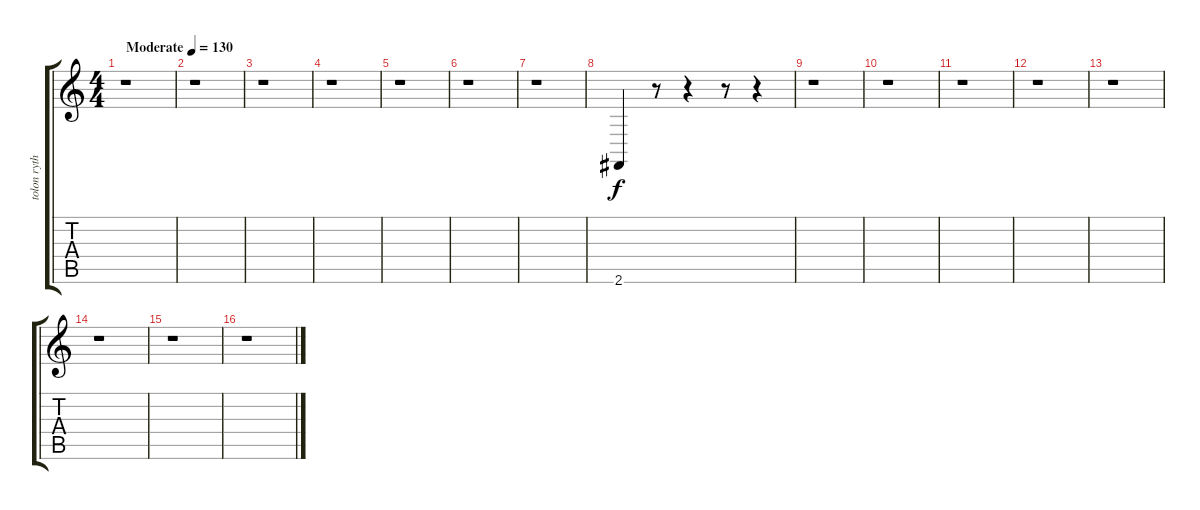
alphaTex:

\track ("tolon rythm" "tolon ryth") {instrument glockenspiel}
\staff {score tabs}
\tuning (E4 B3 G3 D3 A2 E2) {hide}
\ts (4 4)
\tempo (130 "Moderate")
\clef g2
\ks c
r.1{dy f instrument glockenspiel} |
r.1 |
r.1 |
r.1 |
r.1 |
r.1 |
r.1 |
2.6.4 r.8 r.4 r.8 r.4 |
r.1 |
r.1 |
r.1 |
r.1 |
r.1 |
r.1 |
r.1 |
r.1
